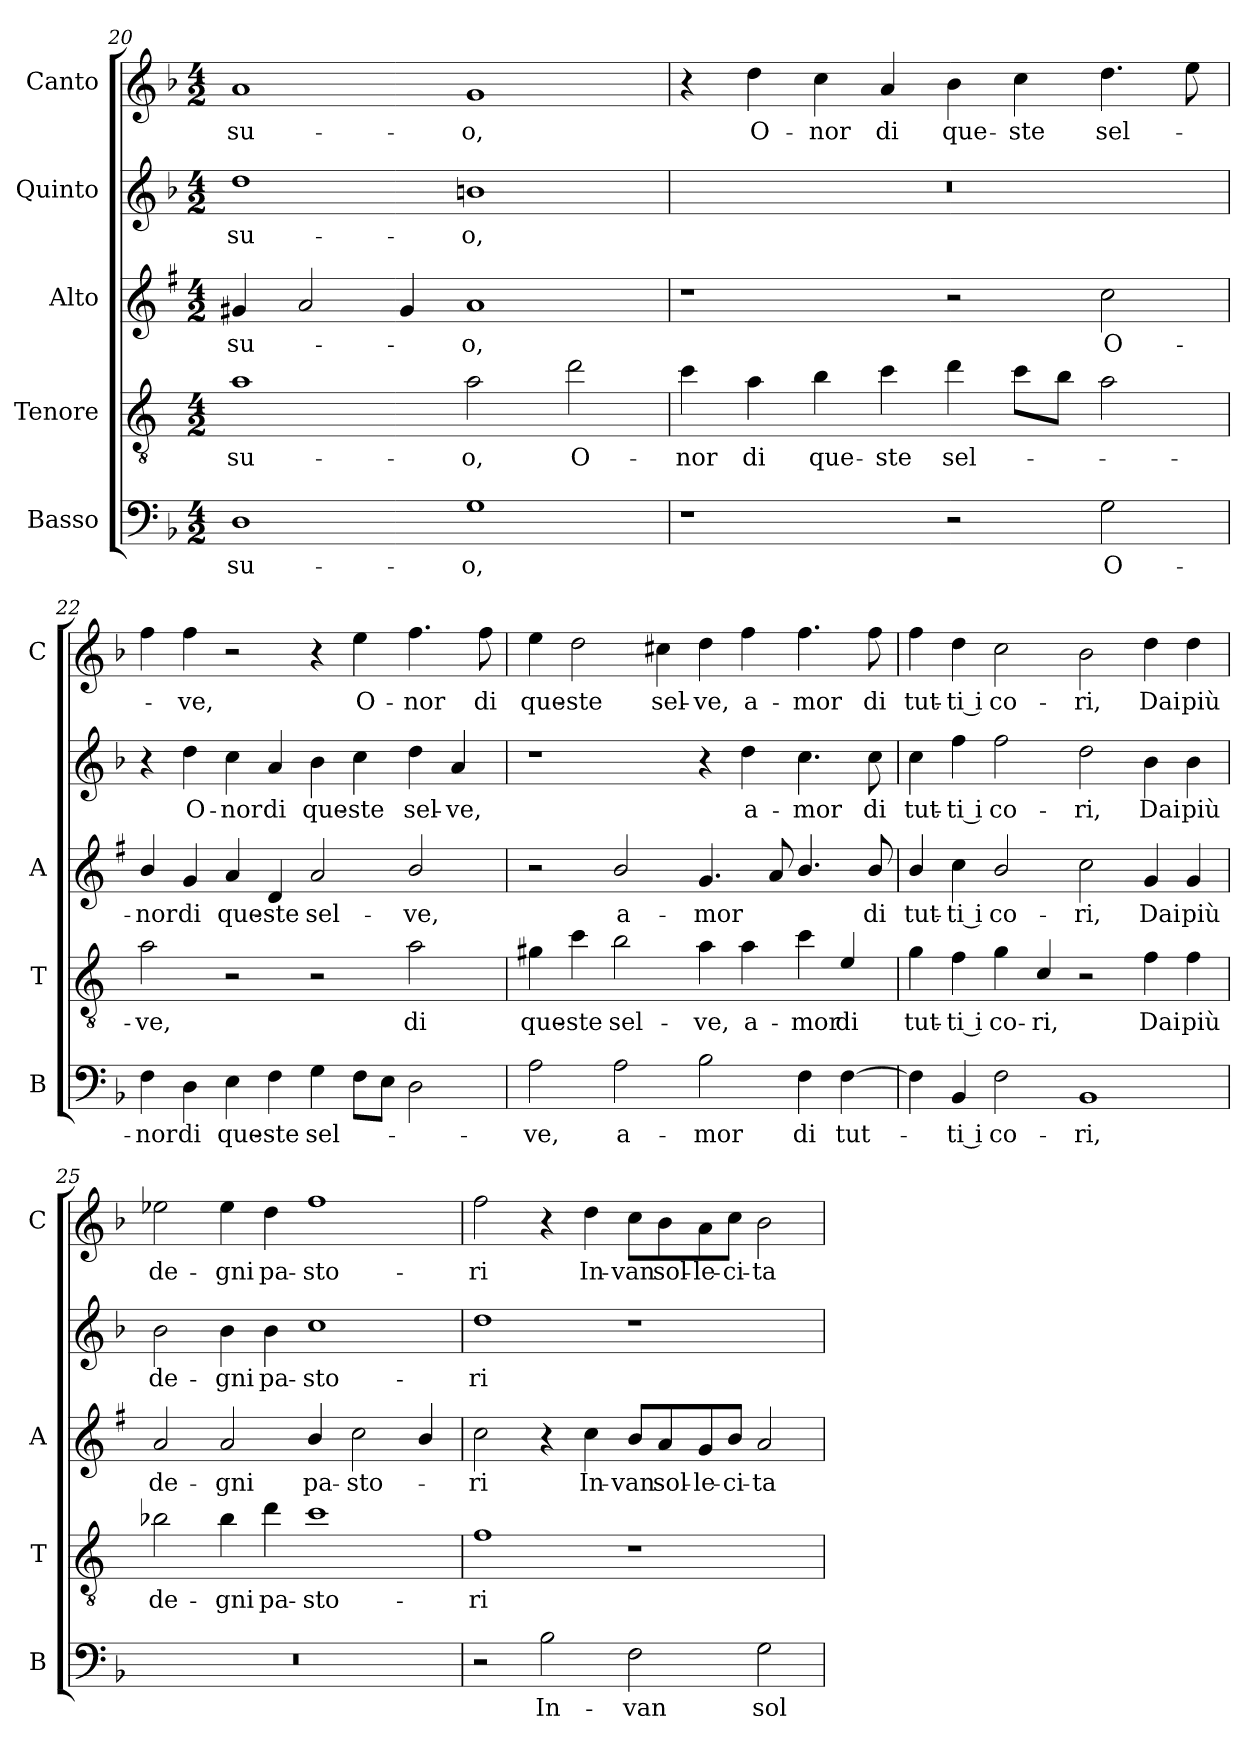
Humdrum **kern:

**kern	**text	**kern	**text	**kern	**text	**kern	**text	**kern	**text
*part5	*part5	*part4	*part4	*part3	*part3	*part2	*part2	*part1	*part1
*staff5	*staff5	*staff4	*staff4	*staff3	*staff3	*staff2	*staff2	*staff1	*staff1
*I"Basso	*	*I"Tenore	*	*I"Alto	*	*I"Quinto	*	*I"Canto	*
*I'B	*	*I'T	*	*I'A	*	*	*	*I'C	*
*clefF4	*	*clefGv2	*	*clefG2	*	*clefG2	*	*clefG2	*
*	*	*ITrd4c7	*	*ITrd1c2	*	*	*	*	*
*k[b-]	*	*k[b-]	*	*k[b-]	*	*k[b-]	*	*k[b-]	*
*F:	*	*F:	*	*F:	*	*F:	*	*F:	*
*M4/2	*	*M4/2	*	*M4/2	*	*M4/2	*	*M4/2	*
=20	=20	=20	=20	=20	=20	=20	=20	=20	=20
!	!LO:LY:b	!	!LO:LY:b	!	!LO:LY:b	!	!LO:LY:b	!	!LO:LY:b
1D	su-	1d	su-	4f#X/	su-	1dd	su-	1a	su-
.	.	.	.	2g/	.	.	.	.	.
.	.	.	.	4f#/	.	.	.	.	.
!	!LO:LY:b	!	!LO:LY:b	!	!LO:LY:b	!	!LO:LY:b	!	!LO:LY:b
1G	-o,	2d\	-o,	1g	-o,	1bn	-o,	1g	-o,
!	!	!	!LO:LY:b	!	!	!	!	!	!
.	.	2g\	O-	.	.	.	.	.	.
!!LO:LB:g=z
=21	=21	=21	=21	=21	=21	=21	=21	=21	=21
!	!	!	!LO:LY:b	!	!	!	!	!	!
1r	.	4f\	-nor	1r	.	0r	.	4r	.
!	!	!	!LO:LY:b	!	!	!	!	!	!LO:LY:b
.	.	4d\	di	.	.	.	.	4dd\	O-
!	!	!	!LO:LY:b	!	!	!	!	!	!LO:LY:b
.	.	4e\	que-	.	.	.	.	4cc\	-nor
!	!	!	!LO:LY:b	!	!	!	!	!	!LO:LY:b
.	.	4f\	-ste	.	.	.	.	4a/	di
!	!	!	!LO:LY:b	!	!	!	!	!	!LO:LY:b
2r	.	4g\	sel-	2r	.	.	.	4b-\	que-
!	!	!	!	!	!	!	!	!	!LO:LY:b
.	.	8f\L	.	.	.	.	.	4cc\	-ste
.	.	8e\J	.	.	.	.	.	.	.
!	!LO:LY:b	!	!	!	!LO:LY:b	!	!	!	!LO:LY:b
2G\	O-	2d\	.	2b-\	O-	.	.	4.dd\	sel-
.	.	.	.	.	.	.	.	8ee\	.
=22	=22	=22	=22	=22	=22	=22	=22	=22	=22
!	!LO:LY:b	!	!LO:LY:b	!	!LO:LY:b	!	!	!	!
4F\	-nor	2d\	-ve,	4a/	-nor	4r	.	4ff\	.
!	!LO:LY:b	!	!	!	!LO:LY:b	!	!LO:LY:b	!	!LO:LY:b
4D\	di	.	.	4f/	di	4dd\	O-	4ff\	-ve,
!	!LO:LY:b	!	!	!	!LO:LY:b	!	!LO:LY:b	!	!
4E\	que-	2r	.	4g/	que-	4cc\	-nor	2r	.
!	!LO:LY:b	!	!	!	!LO:LY:b	!	!LO:LY:b	!	!
4F\	-ste	.	.	4c/	-ste	4a/	di	.	.
!	!LO:LY:b	!	!	!	!LO:LY:b	!	!LO:LY:b	!	!
4G\	sel-	2r	.	2g/	sel-	4b-\	que-	4r	.
!	!	!	!	!	!	!	!LO:LY:b	!	!LO:LY:b
8F\L	.	.	.	.	.	4cc\	-ste	4ee\	O-
8E\J	.	.	.	.	.	.	.	.	.
!	!	!	!LO:LY:b	!	!LO:LY:b	!	!LO:LY:b	!	!LO:LY:b
2D\	.	2d\	di	2a/	-ve,	4dd\	sel-	4.ff\	-nor
!	!	!	!	!	!	!	!LO:LY:b	!	!
.	.	.	.	.	.	4a/	-ve,	.	.
!	!	!	!	!	!	!	!	!	!LO:LY:b
.	.	.	.	.	.	.	.	8ff\	di
=23	=23	=23	=23	=23	=23	=23	=23	=23	=23
!	!LO:LY:b	!	!LO:LY:b	!	!	!	!	!	!LO:LY:b
2A\	-ve,	4c#X\	que-	2r	.	1r	.	4ee\	que-
!	!	!	!LO:LY:b	!	!	!	!	!	!LO:LY:b
.	.	4f\	-ste	.	.	.	.	2dd\	-ste
!	!LO:LY:b	!	!LO:LY:b	!	!LO:LY:b	!	!	!	!
2A\	a-	2e\	sel-	2a/	a-	.	.	.	.
!	!	!	!	!	!	!	!	!	!LO:LY:b
.	.	.	.	.	.	.	.	4cc#X\	sel-
!	!LO:LY:b	!	!LO:LY:b	!	!LO:LY:b	!	!	!	!LO:LY:b
2B-\	-mor	4d\	-ve,	4.f/	-mor	4r	.	4dd\	-ve,
!	!	!	!LO:LY:b	!	!	!	!LO:LY:b	!	!LO:LY:b
.	.	4d\	a-	.	.	4dd\	a-	4ff\	a-
.	.	.	.	8g/	.	.	.	.	.
!	!LO:LY:b	!	!LO:LY:b	!	!	!	!LO:LY:b	!	!LO:LY:b
4F\	di	4f\	-mor	4.a/	.	4.cc\	-mor	4.ff\	-mor
!	!LO:LY:b	!	!LO:LY:b	!	!	!	!	!	!
[4F\	tut-	4A/	di	.	.	.	.	.	.
!	!	!	!	!	!LO:LY:b	!	!LO:LY:b	!	!LO:LY:b
.	.	.	.	8a/	di	8cc\	di	8ff\	di
!!LO:PB:g=z
=24	=24	=24	=24	=24	=24	=24	=24	=24	=24
!	!	!	!LO:LY:b	!	!LO:LY:b	!	!LO:LY:b	!	!LO:LY:b
4F\]	.	4c\	tut-	4a/	tut-	4cc\	tut-	4ff\	tut-
!	!LO:LY:b	!	!LO:LY:b	!	!LO:LY:b	!	!LO:LY:b	!	!LO:LY:b
4BB-/	-ti i	4B-\	-ti i	4b-\	-ti i	4ff\	-ti i	4dd\	-ti i
!	!LO:LY:b	!	!LO:LY:b	!	!LO:LY:b	!	!LO:LY:b	!	!LO:LY:b
2F\	co-	4c\	co-	2a/	co-	2ff\	co-	2cc\	co-
!	!	!	!LO:LY:b	!	!	!	!	!	!
.	.	4F/	-ri,	.	.	.	.	.	.
!	!LO:LY:b	!	!	!	!LO:LY:b	!	!LO:LY:b	!	!LO:LY:b
1BB-	-ri,	2r	.	2b-\	-ri,	2dd\	-ri,	2b-\	-ri,
!	!	!	!LO:LY:b	!	!LO:LY:b	!	!LO:LY:b	!	!LO:LY:b
.	.	4B-\	Dai	4f/	Dai	4b-\	Dai	4dd\	Dai
!	!	!	!LO:LY:b	!	!LO:LY:b	!	!LO:LY:b	!	!LO:LY:b
.	.	4B-\	più	4f/	più	4b-\	più	4dd\	più
=25	=25	=25	=25	=25	=25	=25	=25	=25	=25
!	!	!	!LO:LY:b	!	!LO:LY:b	!	!LO:LY:b	!	!LO:LY:b
0r	.	2e-X\	de-	2g/	de-	2b-\	de-	2ee-X\	de-
!	!	!	!LO:LY:b	!	!LO:LY:b	!	!LO:LY:b	!	!LO:LY:b
.	.	4e-\	-gni	2g/	-gni	4b-\	-gni	4ee-\	-gni
!	!	!	!LO:LY:b	!	!	!	!LO:LY:b	!	!LO:LY:b
.	.	4g\	pa-	.	.	4b-\	pa-	4dd\	pa-
!	!	!	!LO:LY:b	!	!LO:LY:b	!	!LO:LY:b	!	!LO:LY:b
.	.	1f	-sto-	4a/	pa-	1cc	-sto-	1ff	-sto-
!	!	!	!	!	!LO:LY:b	!	!	!	!
.	.	.	.	2b-\	-sto-	.	.	.	.
.	.	.	.	4a/	.	.	.	.	.
=26	=26	=26	=26	=26	=26	=26	=26	=26	=26
!	!	!	!LO:LY:b	!	!LO:LY:b	!	!LO:LY:b	!	!LO:LY:b
2r	.	1B-	-ri	2b-\	-ri	1dd	-ri	2ff\	-ri
!	!LO:LY:b	!	!	!	!	!	!	!	!
2B-\	In-	.	.	4r	.	.	.	4r	.
!	!	!	!	!	!LO:LY:b	!	!	!	!LO:LY:b
.	.	.	.	4b-\	In-	.	.	4dd\	In-
!	!LO:LY:b	!	!	!	!LO:LY:b	!	!	!	!LO:LY:b
2F\	-van	1r	.	8a/L	-van	1r	.	8cc\L	-van
!	!	!	!	!	!LO:LY:b	!	!	!	!LO:LY:b
.	.	.	.	8g/	sol-	.	.	8b-\	sol-
!	!	!	!	!	!LO:LY:b	!	!	!	!LO:LY:b
.	.	.	.	8f/	-le-	.	.	8a\	-le-
!	!	!	!	!	!LO:LY:b	!	!	!	!LO:LY:b
.	.	.	.	8a/J	-ci-	.	.	8cc\J	-ci-
!	!LO:LY:b	!	!	!	!LO:LY:b	!	!	!	!LO:LY:b
2G\	sol-	.	.	2g/	-ta-	.	.	2b-\	-ta-
=	=	=	=	=	=	=	=	=	=
*-	*-	*-	*-	*-	*-	*-	*-	*-	*-
